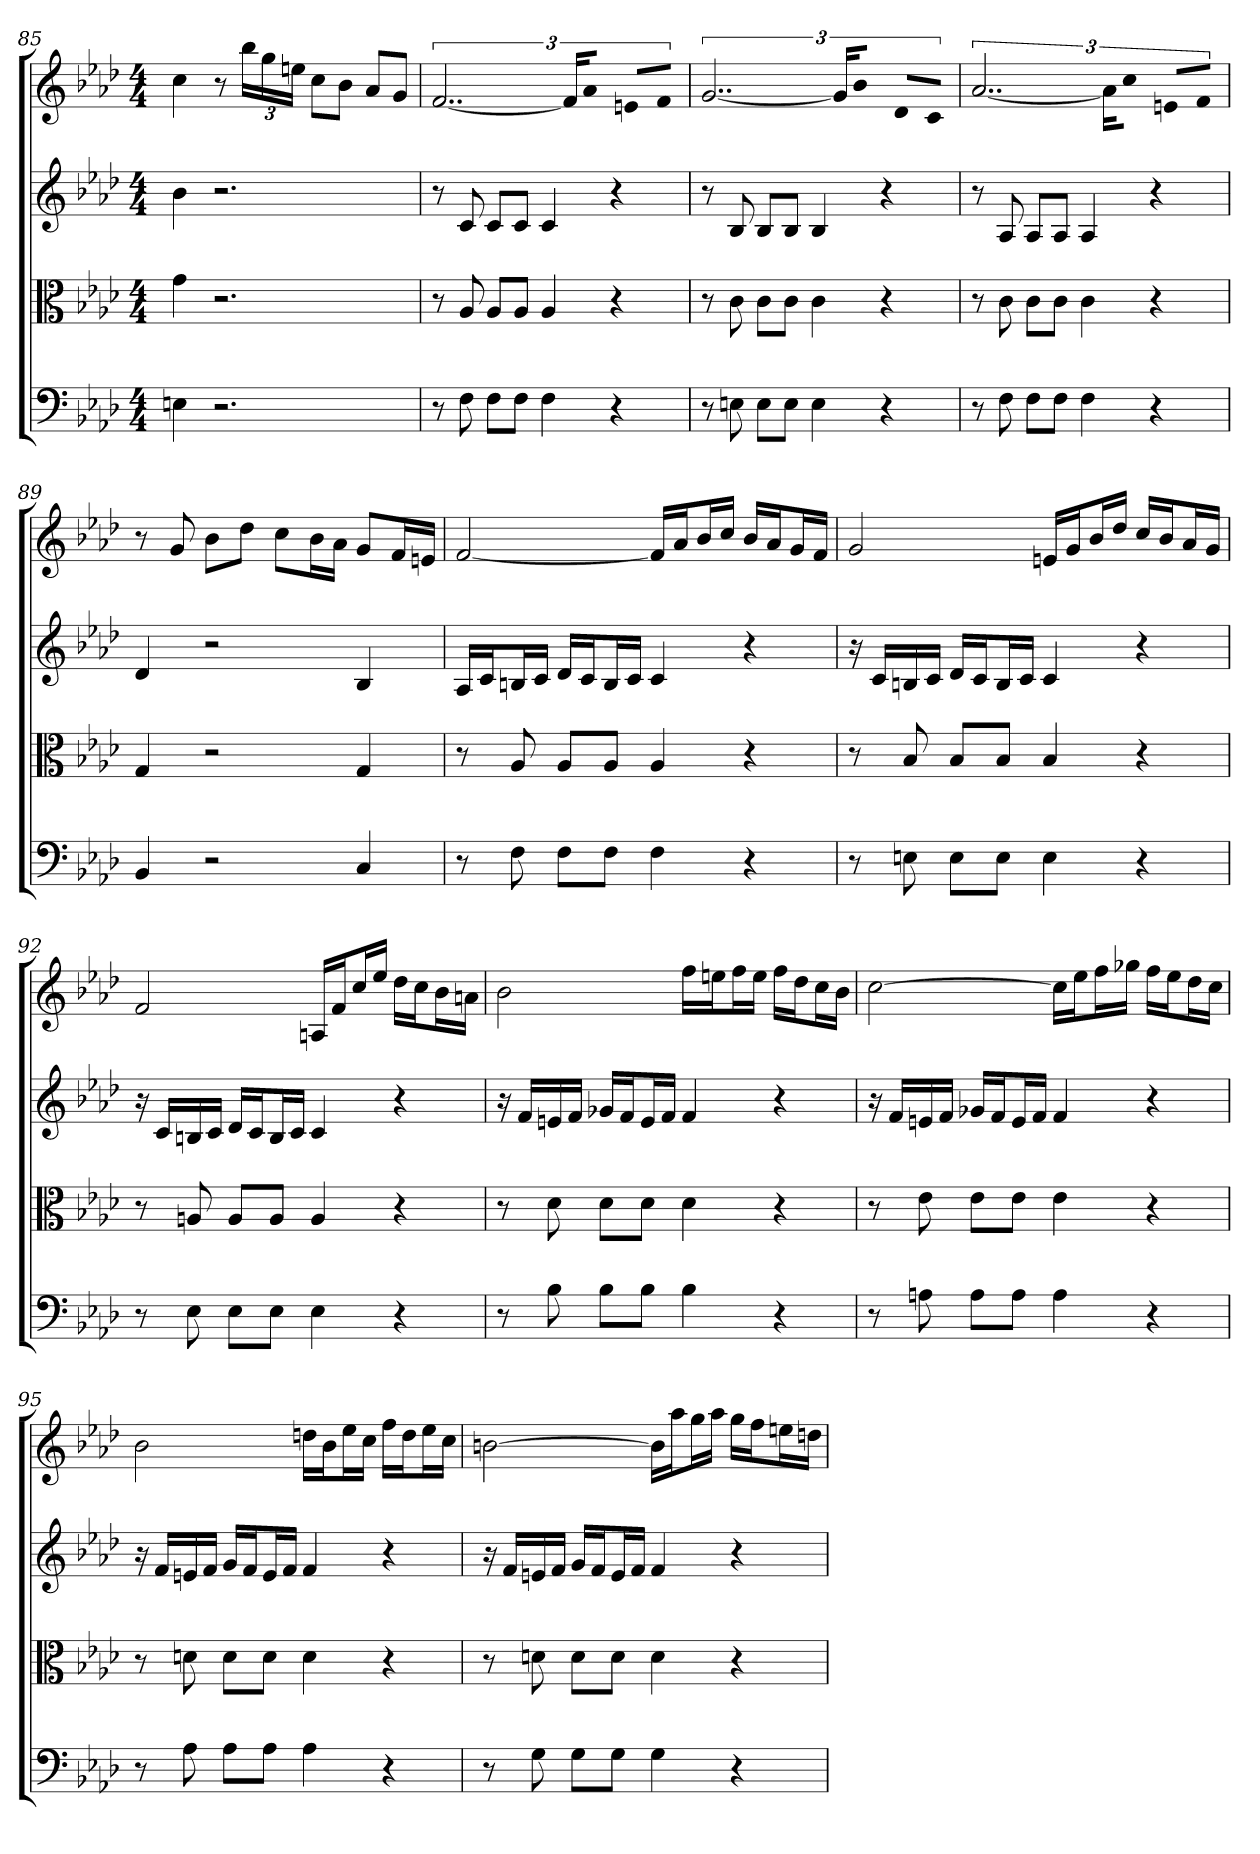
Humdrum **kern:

**kern	**kern	**kern	**kern
*part4	*part3	*part2	*part1
*staff4	*staff3	*staff2	*staff1
*clefF4	*clefC3	*clefG2	*clefG2
*k[b-e-a-d-]	*k[b-e-a-d-]	*k[b-e-a-d-]	*k[b-e-a-d-]
*f:	*f:	*f:	*f:
*M4/4	*M4/4	*M4/4	*M4/4
=85	=85	=85	=85
4En	4g	4b-	4cc
2.r	2.r	2.r	8r
.	.	.	24bb-\LL
.	.	.	24gg\
.	.	.	24een\JJ
.	.	.	8cc\L
.	.	.	8b-\J
.	.	.	8a-/L
.	.	.	8g/J
=86	=86	=86	=86
8r	8r	8r	[3..f
8F	8A-	8c	.
8F\L	8A-/L	8c/L	.
8F\J	8A-/J	8c/J	.
4F	4A-	4c	.
.	.	.	24f/KL]
.	.	.	8a-/J
4r	4r	4r	8en/L
.	.	.	8f/J
=87	=87	=87	=87
8r	8r	8r	[3..g
8En	8c	8B-	.
8E\L	8c\L	8B-/L	.
8E\J	8c\J	8B-/J	.
4E	4c	4B-	.
.	.	.	24g/KL]
.	.	.	8b-/J
4r	4r	4r	8d-/L
.	.	.	8c/J
=88	=88	=88	=88
8r	8r	8r	[3..a-
8F	8c	8A-	.
8F\L	8c\L	8A-/L	.
8F\J	8c\J	8A-/J	.
4F	4c	4A-	.
.	.	.	24a-\KL]
.	.	.	8cc\J
4r	4r	4r	8en/L
.	.	.	8f/J
=89	=89	=89	=89
4BB-	4G	4d-	8r
.	.	.	8g
2r	2r	2r	8b-\L
.	.	.	8dd-\J
.	.	.	8cc\L
.	.	.	16b-\L
.	.	.	16a-\JJ
4C	4G	4B-	8g/L
.	.	.	16f/L
.	.	.	16en/JJ
=90	=90	=90	=90
8r	8r	16A-/LL	[2f
.	.	16c/J	.
8F	8A-	16Bn/L	.
.	.	16c/JJ	.
8F\L	8A-/L	16d-/LL	.
.	.	16c/J	.
8F\J	8A-/J	16B/L	.
.	.	16c/JJ	.
4F	4A-	4c	16f/LL]
.	.	.	16a-/J
.	.	.	16b-/L
.	.	.	16cc/JJ
4r	4r	4r	16b-/LL
.	.	.	16a-/J
.	.	.	16g/L
.	.	.	16f/JJ
=91	=91	=91	=91
8r	8r	16r	2g
.	.	16c/LL	.
8En	8B-	16Bn/	.
.	.	16c/JJ	.
8E\L	8B-/L	16d-/LL	.
.	.	16c/J	.
8E\J	8B-/J	16B/L	.
.	.	16c/JJ	.
4E	4B-	4c	16en/LL
.	.	.	16g/J
.	.	.	16b-/L
.	.	.	16dd-/JJ
4r	4r	4r	16cc/LL
.	.	.	16b-/J
.	.	.	16a-/L
.	.	.	16g/JJ
=92	=92	=92	=92
8r	8r	16r	2f
.	.	16c/LL	.
8E-	8An	16Bn/	.
.	.	16c/JJ	.
8E-\L	8A/L	16d-/LL	.
.	.	16c/J	.
8E-\J	8A/J	16B/L	.
.	.	16c/JJ	.
4E-	4A	4c	16An/LL
.	.	.	16f/J
.	.	.	16cc/L
.	.	.	16ee-/JJ
4r	4r	4r	16dd-\LL
.	.	.	16cc\J
.	.	.	16b-\L
.	.	.	16an\JJ
=93	=93	=93	=93
8r	8r	16r	2b-
.	.	16f/LL	.
8B-	8d-	16en/	.
.	.	16f/JJ	.
8B-\L	8d-\L	16g-X/LL	.
.	.	16f/J	.
8B-\J	8d-\J	16e/L	.
.	.	16f/JJ	.
4B-	4d-	4f	16ff\LL
.	.	.	16een\J
.	.	.	16ff\L
.	.	.	16ee\JJ
4r	4r	4r	16ff\LL
.	.	.	16dd-\J
.	.	.	16cc\L
.	.	.	16b-\JJ
=94	=94	=94	=94
8r	8r	16r	[2cc
.	.	16f/LL	.
8An	8e-	16en/	.
.	.	16f/JJ	.
8A\L	8e-\L	16g-X/LL	.
.	.	16f/J	.
8A\J	8e-\J	16e/L	.
.	.	16f/JJ	.
4A	4e-	4f	16cc\LL]
.	.	.	16ee-\J
.	.	.	16ff\L
.	.	.	16gg-X\JJ
4r	4r	4r	16ff\LL
.	.	.	16ee-\J
.	.	.	16dd-\L
.	.	.	16cc\JJ
=95	=95	=95	=95
8r	8r	16r	2b-
.	.	16f/LL	.
8A-	8dn	16en/	.
.	.	16f/JJ	.
8A-\L	8d\L	16g/LL	.
.	.	16f/J	.
8A-\J	8d\J	16e/L	.
.	.	16f/JJ	.
4A-	4d	4f	16ddn\LL
.	.	.	16b-\J
.	.	.	16ee-\L
.	.	.	16cc\JJ
4r	4r	4r	16ff\LL
.	.	.	16dd\J
.	.	.	16ee-\L
.	.	.	16cc\JJ
=96	=96	=96	=96
8r	8r	16r	[2bn
.	.	16f/LL	.
8G	8dn	16en/	.
.	.	16f/JJ	.
8G\L	8d\L	16g/LL	.
.	.	16f/J	.
8G\J	8d\J	16e/L	.
.	.	16f/JJ	.
4G	4d	4f	16b\LL]
.	.	.	16aa-\J
.	.	.	16gg\L
.	.	.	16aa-\JJ
4r	4r	4r	16gg\LL
.	.	.	16ff\J
.	.	.	16een\L
.	.	.	16ddn\JJ
=	=	=	=
*-	*-	*-	*-
